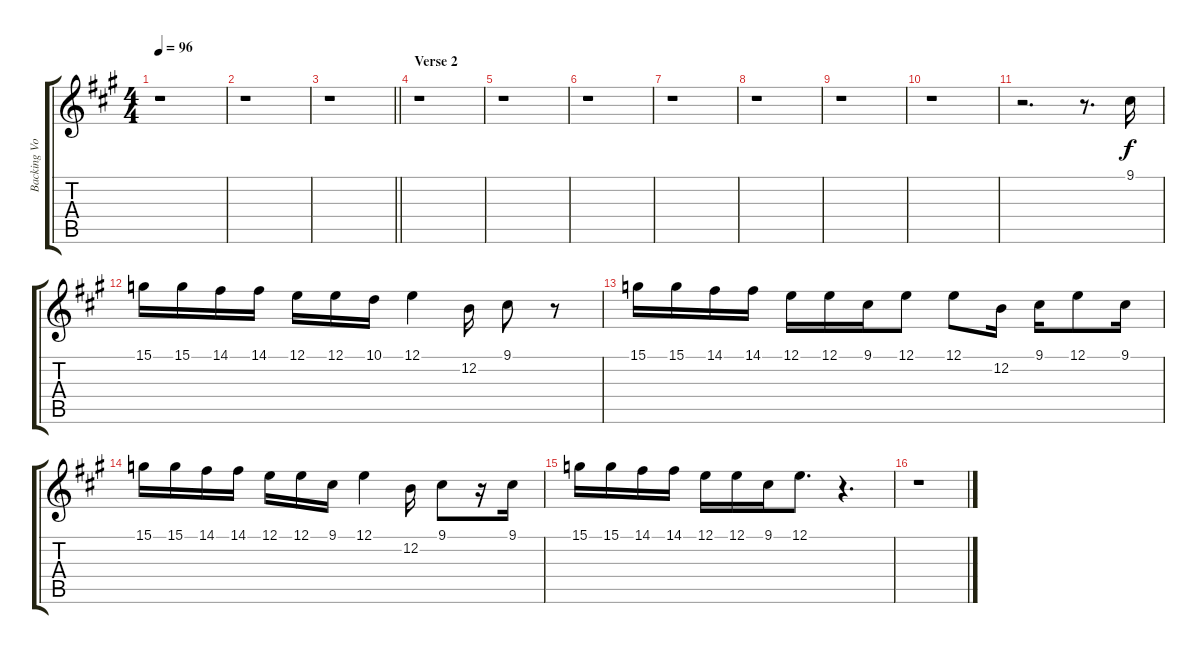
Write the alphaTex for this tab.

\track ("Backing Vocals" "Backing Vo") {instrument voiceoohs}
\staff {score tabs}
\tuning (E4 B3 G3 D3 A2 E2) {hide}
\ts (4 4)
\tempo 96
\clef g2
\ks a
r.1{dy f} |
r.1 |
\barLineRight lightlight
r.1 |
\section ("" "Verse 2")
r.1 |
r.1 |
r.1 |
r.1 |
r.1 |
r.1 |
r.1 |
r.2{d} r.8{d} 9.1.16 |
15.1.16 15.1.16 14.1.16 14.1.16 12.1.16 12.1.16 10.1.16 12.1.4 12.2.16 9.1.8 r.8 |
15.1.16 15.1.16 14.1.16 14.1.16 12.1.16 12.1.16 9.1.16 12.1.8 12.1.8 12.2.16 9.1.16 12.1.8 9.1.16 |
15.1.16 15.1.16 14.1.16 14.1.16 12.1.16 12.1.16 9.1.16 12.1.4 12.2.16 9.1.8 r.16 9.1.16 |
15.1.16 15.1.16 14.1.16 14.1.16 12.1.16 12.1.16 9.1.16 12.1.8{d} r.4{d} |
r.1
